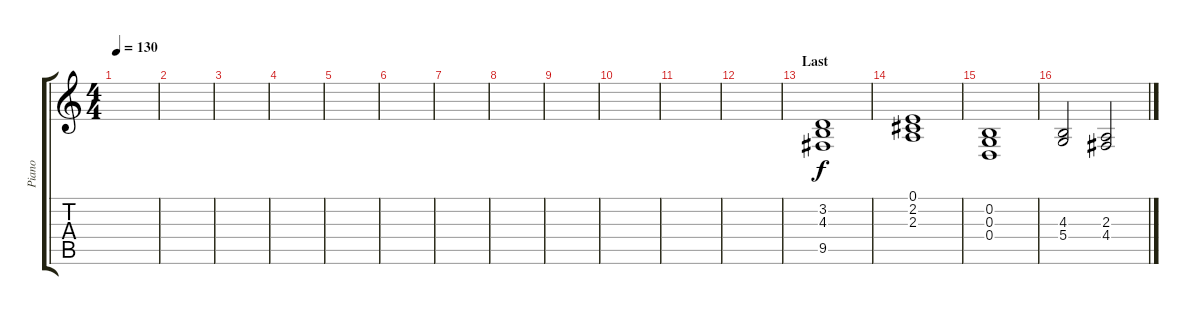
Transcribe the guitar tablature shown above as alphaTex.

\track ("Piano" "Piano") {instrument electricgrandpiano}
\staff {score tabs}
\tuning (E4 B3 G3 D3 A2 E2) {hide}
\ts (4 4)
\tempo 130
\clef g2
\ks c
|
|
|
|
|
|
|
|
|
|
|
|
\section ("" "Last")
(3.2 4.3 9.5).1{instrument electricgrandpiano} |
(0.1 2.2 2.3).1 |
(0.2 0.3 0.4).1 |
(4.3 5.4).2 (2.3 4.4).2
